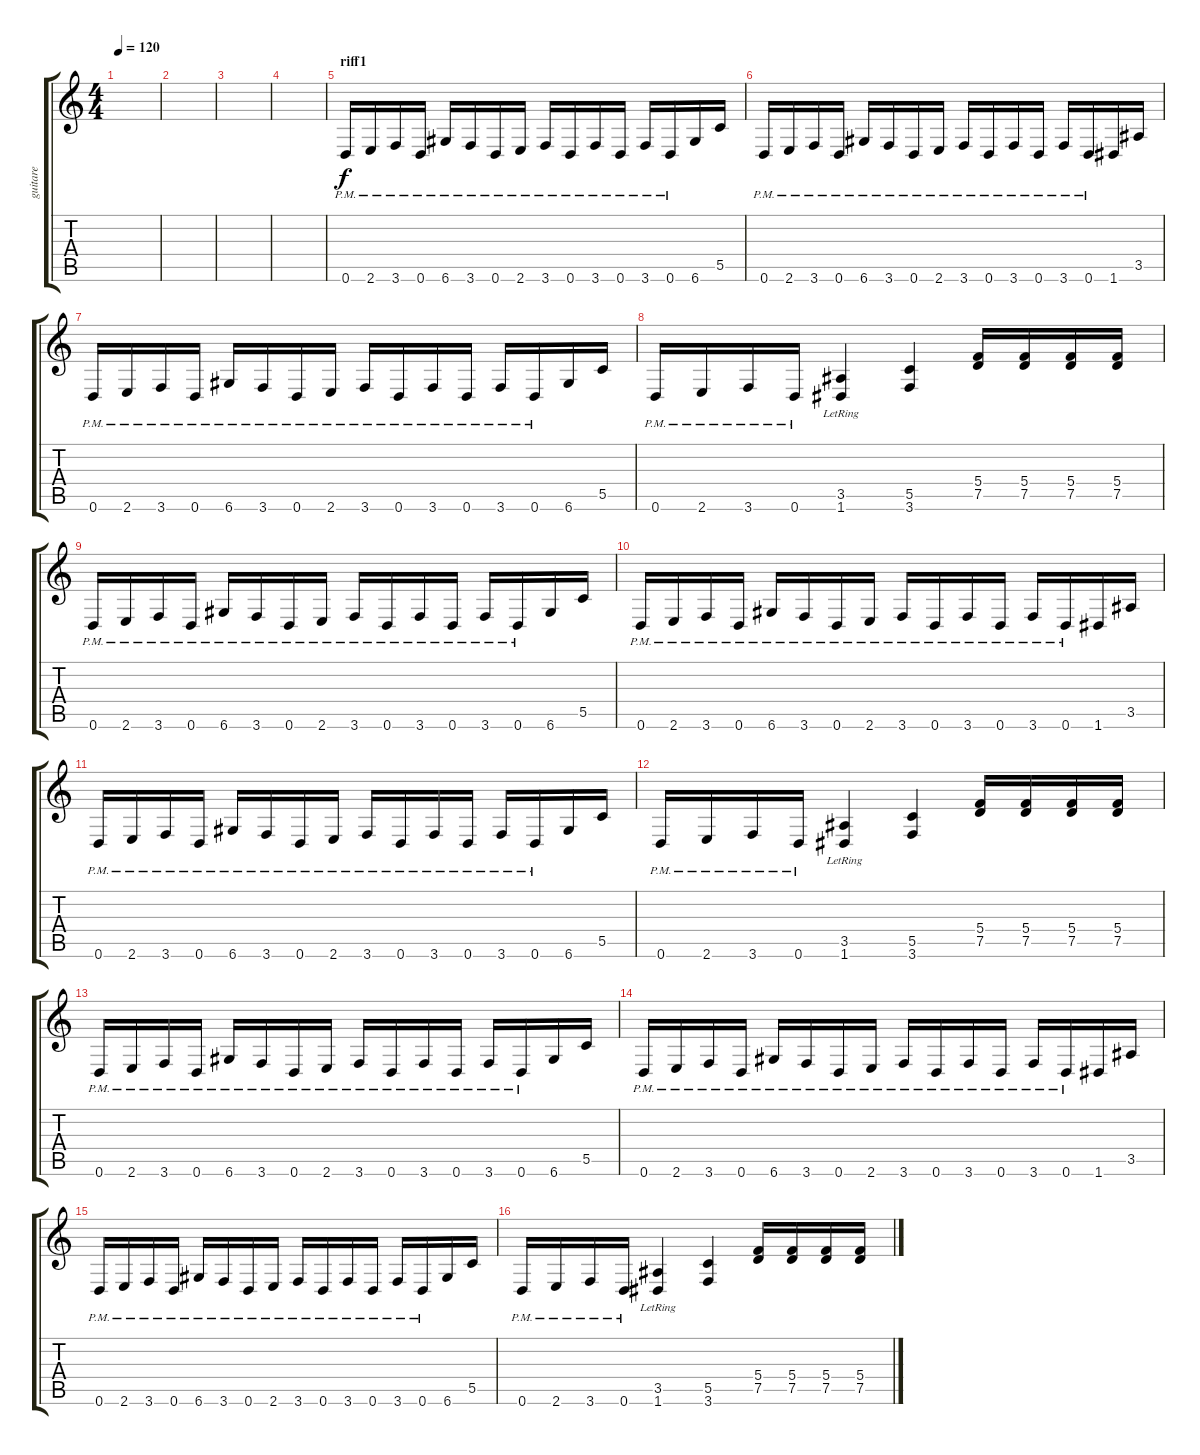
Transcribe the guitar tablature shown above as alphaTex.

\track ("guitare" "guitare") {instrument distortionguitar}
\staff {score tabs}
\tuning (D4 A3 F3 C3 G2 D2) {hide}
\ts (4 4)
\tempo 120
\clef g2
\ks c
|
|
|
|
\section ("" "riff1")
0.6{pm}.16 2.6{pm}.16 3.6{pm}.16 0.6{pm}.16 6.6{pm}.16 3.6{pm}.16 0.6{pm}.16 2.6{pm}.16 3.6{pm}.16 0.6{pm}.16 3.6{pm}.16 0.6{pm}.16 3.6{pm}.16 0.6{pm}.16 6.6.16 5.5.16 |
0.6{pm}.16 2.6{pm}.16 3.6{pm}.16 0.6{pm}.16 6.6{pm}.16 3.6{pm}.16 0.6{pm}.16 2.6{pm}.16 3.6{pm}.16 0.6{pm}.16 3.6{pm}.16 0.6{pm}.16 3.6{pm}.16 0.6{pm}.16 1.6.16 3.5.16 |
0.6{pm}.16 2.6{pm}.16 3.6{pm}.16 0.6{pm}.16 6.6{pm}.16 3.6{pm}.16 0.6{pm}.16 2.6{pm}.16 3.6{pm}.16 0.6{pm}.16 3.6{pm}.16 0.6{pm}.16 3.6{pm}.16 0.6{pm}.16 6.6.16 5.5.16 |
0.6{pm}.16 2.6{pm}.16 3.6{pm}.16 0.6{pm}.16 (3.5 1.6{lr}).4 (5.5 3.6).4 (5.4 7.5).16 (5.4 7.5).16 (5.4 7.5).16 (5.4 7.5).16 |
0.6{pm}.16 2.6{pm}.16 3.6{pm}.16 0.6{pm}.16 6.6{pm}.16 3.6{pm}.16 0.6{pm}.16 2.6{pm}.16 3.6{pm}.16 0.6{pm}.16 3.6{pm}.16 0.6{pm}.16 3.6{pm}.16 0.6{pm}.16 6.6.16 5.5.16 |
0.6{pm}.16 2.6{pm}.16 3.6{pm}.16 0.6{pm}.16 6.6{pm}.16 3.6{pm}.16 0.6{pm}.16 2.6{pm}.16 3.6{pm}.16 0.6{pm}.16 3.6{pm}.16 0.6{pm}.16 3.6{pm}.16 0.6{pm}.16 1.6.16 3.5.16 |
0.6{pm}.16 2.6{pm}.16 3.6{pm}.16 0.6{pm}.16 6.6{pm}.16 3.6{pm}.16 0.6{pm}.16 2.6{pm}.16 3.6{pm}.16 0.6{pm}.16 3.6{pm}.16 0.6{pm}.16 3.6{pm}.16 0.6{pm}.16 6.6.16 5.5.16 |
0.6{pm}.16 2.6{pm}.16 3.6{pm}.16 0.6{pm}.16 (3.5 1.6{lr}).4 (5.5 3.6).4 (5.4 7.5).16 (5.4 7.5).16 (5.4 7.5).16 (5.4 7.5).16 |
0.6{pm}.16 2.6{pm}.16 3.6{pm}.16 0.6{pm}.16 6.6{pm}.16 3.6{pm}.16 0.6{pm}.16 2.6{pm}.16 3.6{pm}.16 0.6{pm}.16 3.6{pm}.16 0.6{pm}.16 3.6{pm}.16 0.6{pm}.16 6.6.16 5.5.16 |
0.6{pm}.16 2.6{pm}.16 3.6{pm}.16 0.6{pm}.16 6.6{pm}.16 3.6{pm}.16 0.6{pm}.16 2.6{pm}.16 3.6{pm}.16 0.6{pm}.16 3.6{pm}.16 0.6{pm}.16 3.6{pm}.16 0.6{pm}.16 1.6.16 3.5.16 |
0.6{pm}.16 2.6{pm}.16 3.6{pm}.16 0.6{pm}.16 6.6{pm}.16 3.6{pm}.16 0.6{pm}.16 2.6{pm}.16 3.6{pm}.16 0.6{pm}.16 3.6{pm}.16 0.6{pm}.16 3.6{pm}.16 0.6{pm}.16 6.6.16 5.5.16 |
0.6{pm}.16 2.6{pm}.16 3.6{pm}.16 0.6{pm}.16 (3.5 1.6{lr}).4 (5.5 3.6).4 (5.4 7.5).16 (5.4 7.5).16 (5.4 7.5).16 (5.4 7.5).16
